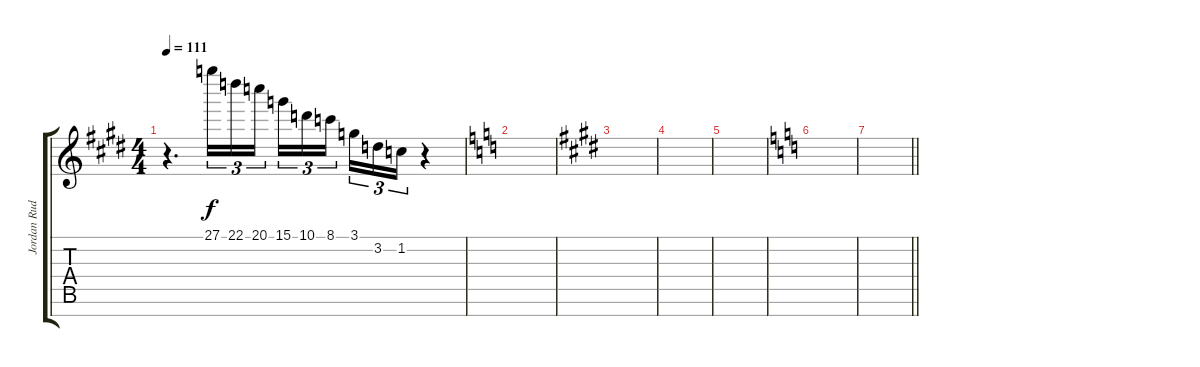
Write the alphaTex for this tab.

\track ("Jordan Rudess - Right Hand" "Jordan Rud") {instrument stringensemble1}
\staff {score tabs}
\tuning (E5 B4 G4 D4 A3 E3 B2) {hide}
\ts (4 4)
\tempo 111
\clef g2
\ks c#minor
r.4{d dy fff} 27.1.16{tu (3 2) dy f} 22.1.16{tu (3 2)} 20.1.16{tu (3 2)} 15.1.16{tu (3 2)} 10.1.16{tu (3 2)} 8.1.16{tu (3 2) beam splitsecondary} 3.1.16{tu (3 2)} 3.2.16{tu (3 2)} 1.2.16{tu (3 2)} r.4 |
\ks c
|
\ks c#minor
|
|
|
\ks c
|
\barLineRight lightlight
